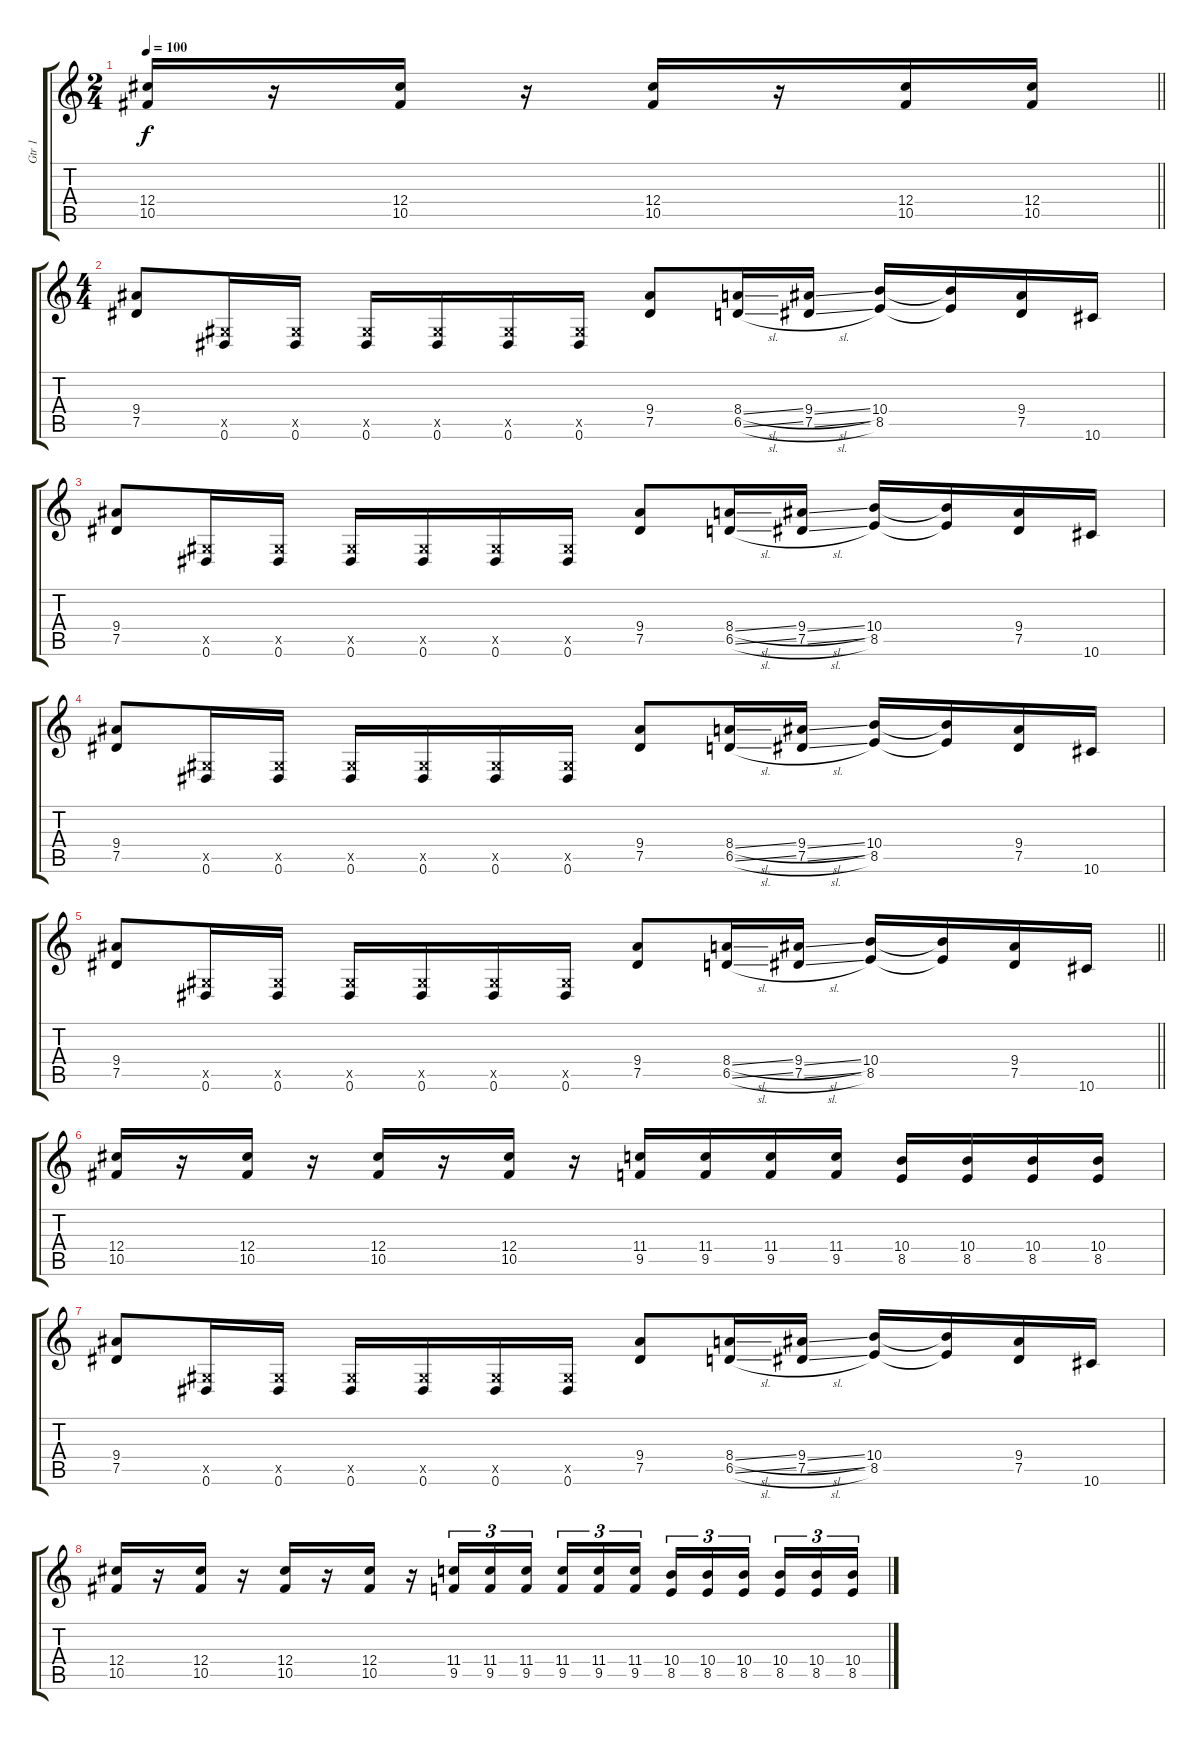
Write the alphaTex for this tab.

\track ("Gtr 1     (Andres)" "Gtr 1     ") {instrument distortionguitar}
\staff {score tabs}
\tuning (Eb4 Bb3 Gb3 Db3 Ab2 Eb2) {hide}
\ts (2 4)
\tempo 100
\clef g2
\barLineRight lightlight
\ks c
(12.4 10.5).16{dy f} r.16 (12.4 10.5).16 r.16 (12.4 10.5).16 r.16 (12.4 10.5).16 (12.4 10.5).16 |
\ts (4 4)
(9.4 7.5).8 (0.5{x} 0.6).16 (0.5{x} 0.6).16 (0.5{x} 0.6).16 (0.5{x} 0.6).16 (0.5{x} 0.6).16 (0.5{x} 0.6).16 (9.4 7.5).8 (8.4{sl} 6.5{sl}).16 (9.4{sl} 7.5{sl}).16 (10.4 8.5).16 (10.4{t} 8.5{t}).16 (9.4 7.5).16 10.6.16 |
(9.4 7.5).8 (0.5{x} 0.6).16 (0.5{x} 0.6).16 (0.5{x} 0.6).16 (0.5{x} 0.6).16 (0.5{x} 0.6).16 (0.5{x} 0.6).16 (9.4 7.5).8 (8.4{sl} 6.5{sl}).16 (9.4{sl} 7.5{sl}).16 (10.4 8.5).16 (10.4{t} 8.5{t}).16 (9.4 7.5).16 10.6.16 |
(9.4 7.5).8 (0.5{x} 0.6).16 (0.5{x} 0.6).16 (0.5{x} 0.6).16 (0.5{x} 0.6).16 (0.5{x} 0.6).16 (0.5{x} 0.6).16 (9.4 7.5).8 (8.4{sl} 6.5{sl}).16 (9.4{sl} 7.5{sl}).16 (10.4 8.5).16 (10.4{t} 8.5{t}).16 (9.4 7.5).16 10.6.16 |
\barLineRight lightlight
(9.4 7.5).8 (0.5{x} 0.6).16 (0.5{x} 0.6).16 (0.5{x} 0.6).16 (0.5{x} 0.6).16 (0.5{x} 0.6).16 (0.5{x} 0.6).16 (9.4 7.5).8 (8.4{sl} 6.5{sl}).16 (9.4{sl} 7.5{sl}).16 (10.4 8.5).16 (10.4{t} 8.5{t}).16 (9.4 7.5).16 10.6.16 |
(12.4 10.5).16 r.16 (12.4 10.5).16 r.16 (12.4 10.5).16 r.16 (12.4 10.5).16 r.16 (11.4 9.5).16 (11.4 9.5).16 (11.4 9.5).16 (11.4 9.5).16 (10.4 8.5).16 (10.4 8.5).16 (10.4 8.5).16 (10.4 8.5).16 |
(9.4 7.5).8 (0.5{x} 0.6).16 (0.5{x} 0.6).16 (0.5{x} 0.6).16 (0.5{x} 0.6).16 (0.5{x} 0.6).16 (0.5{x} 0.6).16 (9.4 7.5).8 (8.4{sl} 6.5{sl}).16 (9.4{sl} 7.5{sl}).16 (10.4 8.5).16 (10.4{t} 8.5{t}).16 (9.4 7.5).16 10.6.16 |
(12.4 10.5).16 r.16 (12.4 10.5).16 r.16 (12.4 10.5).16 r.16 (12.4 10.5).16 r.16 (11.4 9.5).16{tu (3 2)} (11.4 9.5).16{tu (3 2)} (11.4 9.5).16{tu (3 2)} (11.4 9.5).16{tu (3 2)} (11.4 9.5).16{tu (3 2)} (11.4 9.5).16{tu (3 2)} (10.4 8.5).16{tu (3 2)} (10.4 8.5).16{tu (3 2)} (10.4 8.5).16{tu (3 2)} (10.4 8.5).16{tu (3 2)} (10.4 8.5).16{tu (3 2)} (10.4 8.5).16{tu (3 2)}
